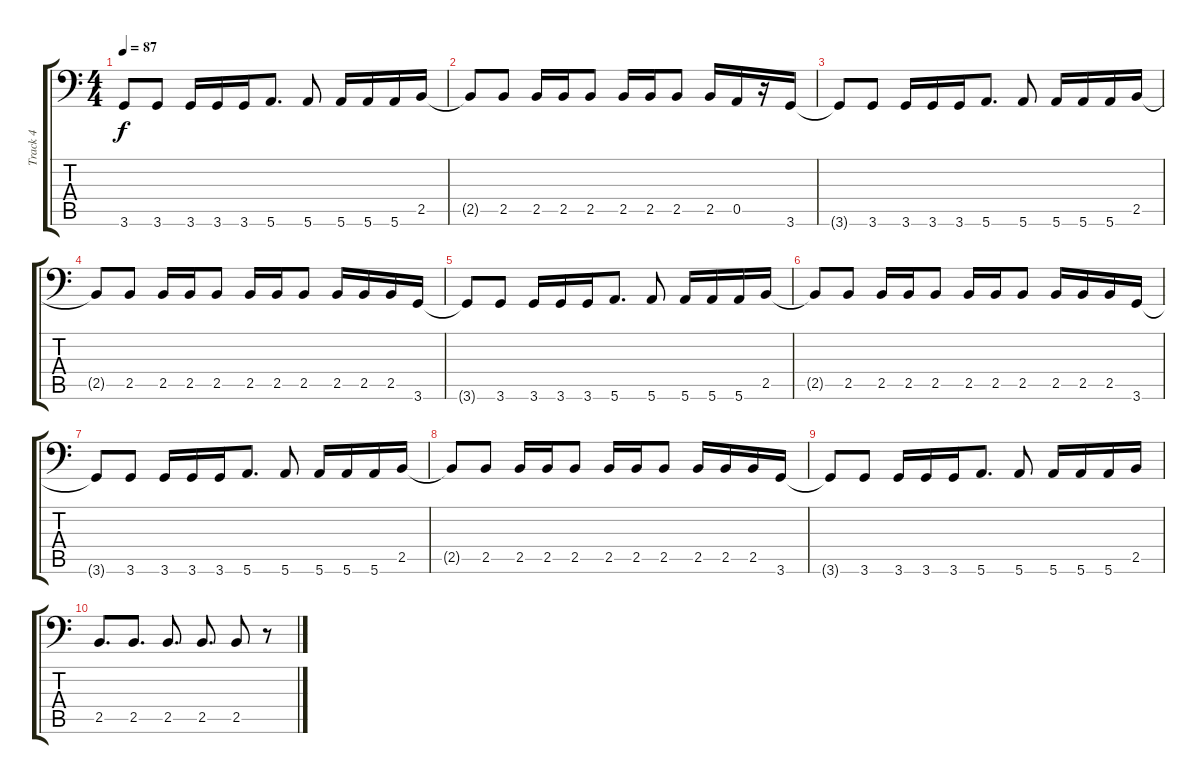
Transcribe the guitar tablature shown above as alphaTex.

\track ("Track 4" "Track 4") {instrument electricbasspick}
\staff {score tabs}
\tuning (E3 B2 G2 D2 A1 E1) {hide}
\ts (4 4)
\tempo 87
\clef f4
\ks c
3.6{t}.8{dy f} 3.6.8 3.6.16 3.6.16 3.6.16 5.6.8{d} 5.6.8 5.6.16 5.6.16 5.6.16 2.5.16 |
2.5{t}.8 2.5.8 2.5.16 2.5.16 2.5.8 2.5.16 2.5.16 2.5.8 2.5.16 0.5.16 r.16 3.6.16 |
3.6{t}.8 3.6.8 3.6.16 3.6.16 3.6.16 5.6.8{d} 5.6.8 5.6.16 5.6.16 5.6.16 2.5.16 |
2.5{t}.8 2.5.8 2.5.16 2.5.16 2.5.8 2.5.16 2.5.16 2.5.8 2.5.16 2.5.16 2.5.16 3.6.16 |
3.6{t}.8 3.6.8 3.6.16 3.6.16 3.6.16 5.6.8{d} 5.6.8 5.6.16 5.6.16 5.6.16 2.5.16 |
2.5{t}.8 2.5.8 2.5.16 2.5.16 2.5.8 2.5.16 2.5.16 2.5.8 2.5.16 2.5.16 2.5.16 3.6.16 |
3.6{t}.8 3.6.8 3.6.16 3.6.16 3.6.16 5.6.8{d} 5.6.8 5.6.16 5.6.16 5.6.16 2.5.16 |
2.5{t}.8 2.5.8 2.5.16 2.5.16 2.5.8 2.5.16 2.5.16 2.5.8 2.5.16 2.5.16 2.5.16 3.6.16 |
3.6{t}.8 3.6.8 3.6.16 3.6.16 3.6.16 5.6.8{d} 5.6.8 5.6.16 5.6.16 5.6.16 2.5.16 |
2.5.8{d} 2.5.8{d} 2.5.8{d} 2.5.8{d} 2.5.8 r.8
